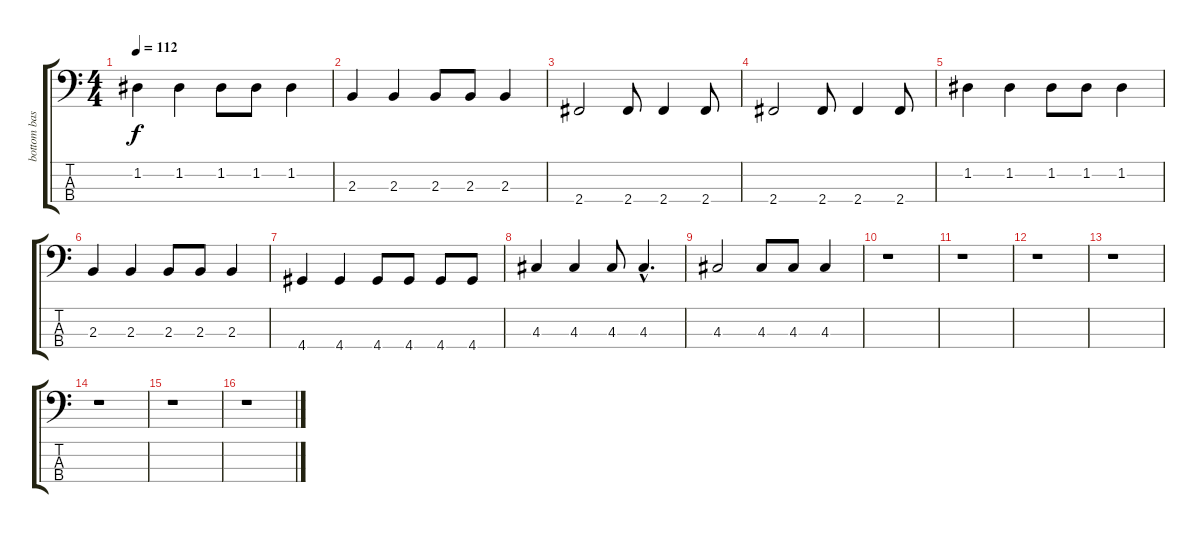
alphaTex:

\track ("bottom bass" "bottom bas") {instrument acousticbass}
\staff {score tabs}
\tuning (G2 D2 A1 E1) {hide}
\ts (4 4)
\tempo 112
\clef f4
\ks c
1.2.4{dy f} 1.2.4 1.2.8 1.2.8 1.2.4 |
2.3.4 2.3.4 2.3.8 2.3.8 2.3.4 |
2.4.2 2.4.8 2.4.4 2.4.8 |
2.4.2 2.4.8 2.4.4 2.4.8 |
1.2.4 1.2.4 1.2.8 1.2.8 1.2.4 |
2.3.4 2.3.4 2.3.8 2.3.8 2.3.4 |
4.4.4 4.4.4 4.4.8 4.4.8 4.4.8 4.4.8 |
4.3.4 4.3.4 4.3.8 4.3{hac}.4{d} |
4.3.2 4.3.8 4.3.8 4.3.4 |
r.1 |
r.1 |
r.1 |
r.1 |
r.1 |
r.1 |
r.1
